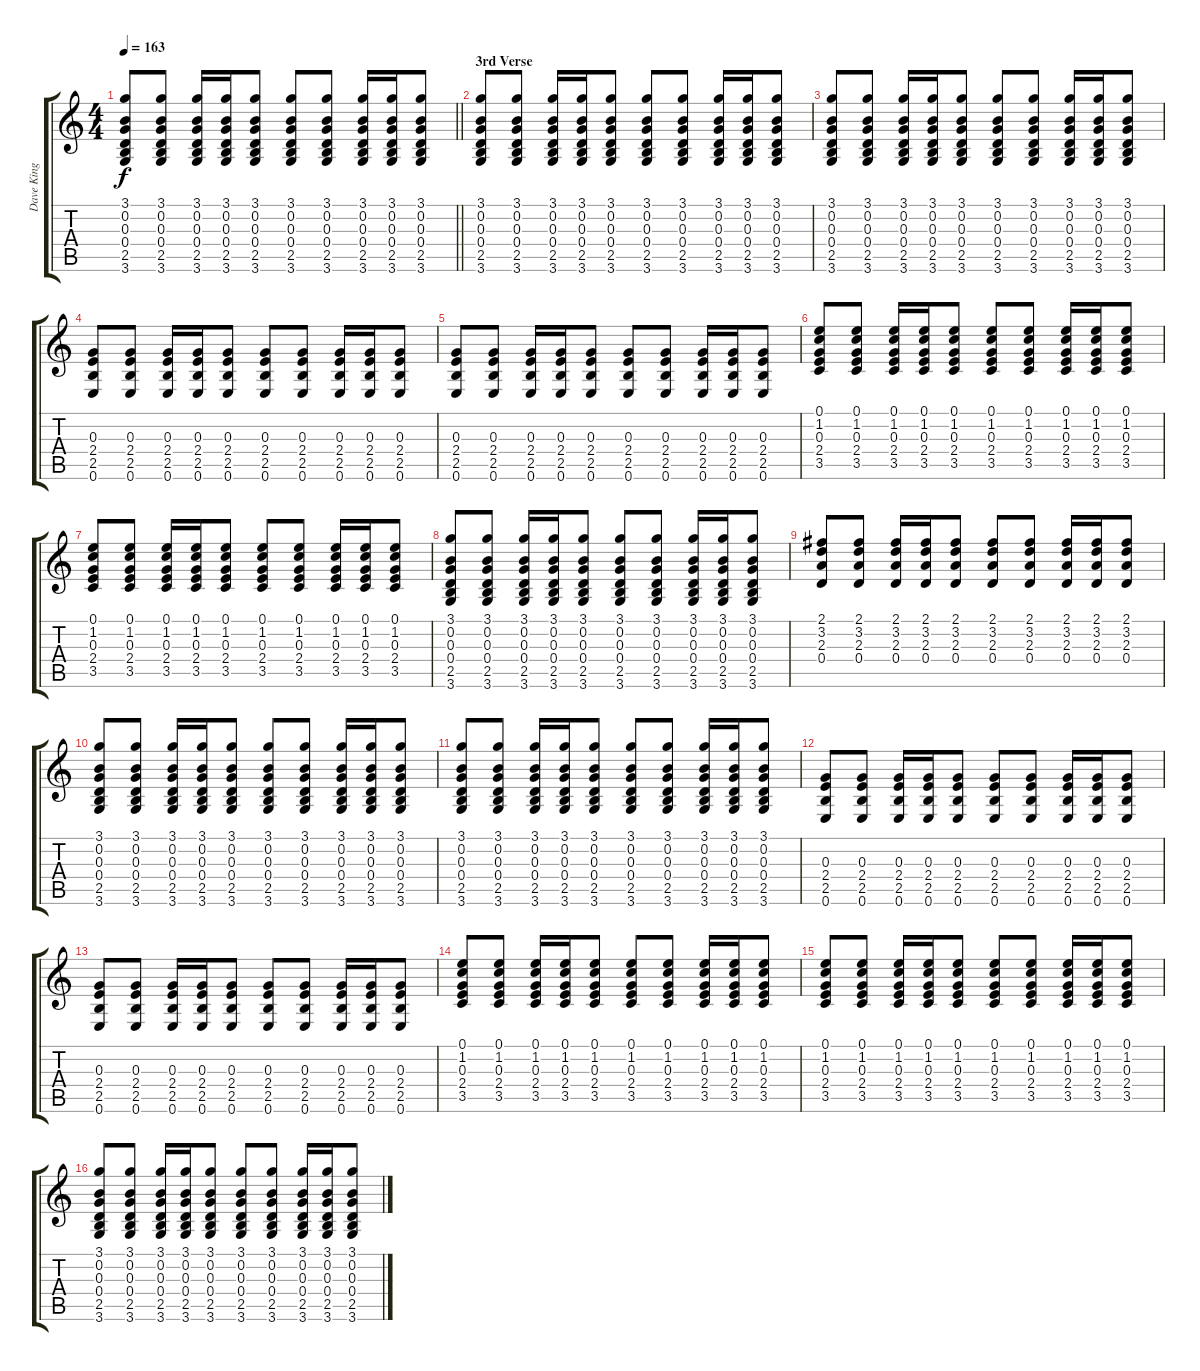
\track ("Dave King" "Dave King") {instrument acousticguitarsteel}
\staff {score tabs}
\tuning (E4 B3 G3 D3 A2 E2) {hide}
\ts (4 4)
\tempo 163
\clef g2
\barLineRight lightlight
\ks c
(3.1 0.2 0.3 0.4 2.5 3.6).8{dy f} (3.1 0.2 0.3 0.4 2.5 3.6).8 (3.1 0.2 0.3 0.4 2.5 3.6).16 (3.1 0.2 0.3 0.4 2.5 3.6).16 (3.1 0.2 0.3 0.4 2.5 3.6).8 (3.1 0.2 0.3 0.4 2.5 3.6).8 (3.1 0.2 0.3 0.4 2.5 3.6).8 (3.1 0.2 0.3 0.4 2.5 3.6).16 (3.1 0.2 0.3 0.4 2.5 3.6).16 (3.1 0.2 0.3 0.4 2.5 3.6).8 |
\section ("" "3rd Verse")
(3.1 0.2 0.3 0.4 2.5 3.6).8 (3.1 0.2 0.3 0.4 2.5 3.6).8 (3.1 0.2 0.3 0.4 2.5 3.6).16 (3.1 0.2 0.3 0.4 2.5 3.6).16 (3.1 0.2 0.3 0.4 2.5 3.6).8 (3.1 0.2 0.3 0.4 2.5 3.6).8 (3.1 0.2 0.3 0.4 2.5 3.6).8 (3.1 0.2 0.3 0.4 2.5 3.6).16 (3.1 0.2 0.3 0.4 2.5 3.6).16 (3.1 0.2 0.3 0.4 2.5 3.6).8 |
(3.1 0.2 0.3 0.4 2.5 3.6).8 (3.1 0.2 0.3 0.4 2.5 3.6).8 (3.1 0.2 0.3 0.4 2.5 3.6).16 (3.1 0.2 0.3 0.4 2.5 3.6).16 (3.1 0.2 0.3 0.4 2.5 3.6).8 (3.1 0.2 0.3 0.4 2.5 3.6).8 (3.1 0.2 0.3 0.4 2.5 3.6).8 (3.1 0.2 0.3 0.4 2.5 3.6).16 (3.1 0.2 0.3 0.4 2.5 3.6).16 (3.1 0.2 0.3 0.4 2.5 3.6).8 |
(0.3 2.4 2.5 0.6).8 (0.3 2.4 2.5 0.6).8 (0.3 2.4 2.5 0.6).16 (0.3 2.4 2.5 0.6).16 (0.3 2.4 2.5 0.6).8 (0.3 2.4 2.5 0.6).8 (0.3 2.4 2.5 0.6).8 (0.3 2.4 2.5 0.6).16 (0.3 2.4 2.5 0.6).16 (0.3 2.4 2.5 0.6).8 |
(0.3 2.4 2.5 0.6).8 (0.3 2.4 2.5 0.6).8 (0.3 2.4 2.5 0.6).16 (0.3 2.4 2.5 0.6).16 (0.3 2.4 2.5 0.6).8 (0.3 2.4 2.5 0.6).8 (0.3 2.4 2.5 0.6).8 (0.3 2.4 2.5 0.6).16 (0.3 2.4 2.5 0.6).16 (0.3 2.4 2.5 0.6).8 |
(0.1 1.2 0.3 2.4 3.5).8 (0.1 1.2 0.3 2.4 3.5).8 (0.1 1.2 0.3 2.4 3.5).16 (0.1 1.2 0.3 2.4 3.5).16 (0.1 1.2 0.3 2.4 3.5).8 (0.1 1.2 0.3 2.4 3.5).8 (0.1 1.2 0.3 2.4 3.5).8 (0.1 1.2 0.3 2.4 3.5).16 (0.1 1.2 0.3 2.4 3.5).16 (0.1 1.2 0.3 2.4 3.5).8 |
(0.1 1.2 0.3 2.4 3.5).8 (0.1 1.2 0.3 2.4 3.5).8 (0.1 1.2 0.3 2.4 3.5).16 (0.1 1.2 0.3 2.4 3.5).16 (0.1 1.2 0.3 2.4 3.5).8 (0.1 1.2 0.3 2.4 3.5).8 (0.1 1.2 0.3 2.4 3.5).8 (0.1 1.2 0.3 2.4 3.5).16 (0.1 1.2 0.3 2.4 3.5).16 (0.1 1.2 0.3 2.4 3.5).8 |
(3.1 0.2 0.3 0.4 2.5 3.6).8 (3.1 0.2 0.3 0.4 2.5 3.6).8 (3.1 0.2 0.3 0.4 2.5 3.6).16 (3.1 0.2 0.3 0.4 2.5 3.6).16 (3.1 0.2 0.3 0.4 2.5 3.6).8 (3.1 0.2 0.3 0.4 2.5 3.6).8 (3.1 0.2 0.3 0.4 2.5 3.6).8 (3.1 0.2 0.3 0.4 2.5 3.6).16 (3.1 0.2 0.3 0.4 2.5 3.6).16 (3.1 0.2 0.3 0.4 2.5 3.6).8 |
(2.1 3.2 2.3 0.4).8 (2.1 3.2 2.3 0.4).8 (2.1 3.2 2.3 0.4).16 (2.1 3.2 2.3 0.4).16 (2.1 3.2 2.3 0.4).8 (2.1 3.2 2.3 0.4).8 (2.1 3.2 2.3 0.4).8 (2.1 3.2 2.3 0.4).16 (2.1 3.2 2.3 0.4).16 (2.1 3.2 2.3 0.4).8 |
(3.1 0.2 0.3 0.4 2.5 3.6).8 (3.1 0.2 0.3 0.4 2.5 3.6).8 (3.1 0.2 0.3 0.4 2.5 3.6).16 (3.1 0.2 0.3 0.4 2.5 3.6).16 (3.1 0.2 0.3 0.4 2.5 3.6).8 (3.1 0.2 0.3 0.4 2.5 3.6).8 (3.1 0.2 0.3 0.4 2.5 3.6).8 (3.1 0.2 0.3 0.4 2.5 3.6).16 (3.1 0.2 0.3 0.4 2.5 3.6).16 (3.1 0.2 0.3 0.4 2.5 3.6).8 |
(3.1 0.2 0.3 0.4 2.5 3.6).8 (3.1 0.2 0.3 0.4 2.5 3.6).8 (3.1 0.2 0.3 0.4 2.5 3.6).16 (3.1 0.2 0.3 0.4 2.5 3.6).16 (3.1 0.2 0.3 0.4 2.5 3.6).8 (3.1 0.2 0.3 0.4 2.5 3.6).8 (3.1 0.2 0.3 0.4 2.5 3.6).8 (3.1 0.2 0.3 0.4 2.5 3.6).16 (3.1 0.2 0.3 0.4 2.5 3.6).16 (3.1 0.2 0.3 0.4 2.5 3.6).8 |
(0.3 2.4 2.5 0.6).8 (0.3 2.4 2.5 0.6).8 (0.3 2.4 2.5 0.6).16 (0.3 2.4 2.5 0.6).16 (0.3 2.4 2.5 0.6).8 (0.3 2.4 2.5 0.6).8 (0.3 2.4 2.5 0.6).8 (0.3 2.4 2.5 0.6).16 (0.3 2.4 2.5 0.6).16 (0.3 2.4 2.5 0.6).8 |
(0.3 2.4 2.5 0.6).8 (0.3 2.4 2.5 0.6).8 (0.3 2.4 2.5 0.6).16 (0.3 2.4 2.5 0.6).16 (0.3 2.4 2.5 0.6).8 (0.3 2.4 2.5 0.6).8 (0.3 2.4 2.5 0.6).8 (0.3 2.4 2.5 0.6).16 (0.3 2.4 2.5 0.6).16 (0.3 2.4 2.5 0.6).8 |
(0.1 1.2 0.3 2.4 3.5).8 (0.1 1.2 0.3 2.4 3.5).8 (0.1 1.2 0.3 2.4 3.5).16 (0.1 1.2 0.3 2.4 3.5).16 (0.1 1.2 0.3 2.4 3.5).8 (0.1 1.2 0.3 2.4 3.5).8 (0.1 1.2 0.3 2.4 3.5).8 (0.1 1.2 0.3 2.4 3.5).16 (0.1 1.2 0.3 2.4 3.5).16 (0.1 1.2 0.3 2.4 3.5).8 |
(0.1 1.2 0.3 2.4 3.5).8 (0.1 1.2 0.3 2.4 3.5).8 (0.1 1.2 0.3 2.4 3.5).16 (0.1 1.2 0.3 2.4 3.5).16 (0.1 1.2 0.3 2.4 3.5).8 (0.1 1.2 0.3 2.4 3.5).8 (0.1 1.2 0.3 2.4 3.5).8 (0.1 1.2 0.3 2.4 3.5).16 (0.1 1.2 0.3 2.4 3.5).16 (0.1 1.2 0.3 2.4 3.5).8 |
(3.1 0.2 0.3 0.4 2.5 3.6).8 (3.1 0.2 0.3 0.4 2.5 3.6).8 (3.1 0.2 0.3 0.4 2.5 3.6).16 (3.1 0.2 0.3 0.4 2.5 3.6).16 (3.1 0.2 0.3 0.4 2.5 3.6).8 (3.1 0.2 0.3 0.4 2.5 3.6).8 (3.1 0.2 0.3 0.4 2.5 3.6).8 (3.1 0.2 0.3 0.4 2.5 3.6).16 (3.1 0.2 0.3 0.4 2.5 3.6).16 (3.1 0.2 0.3 0.4 2.5 3.6).8
